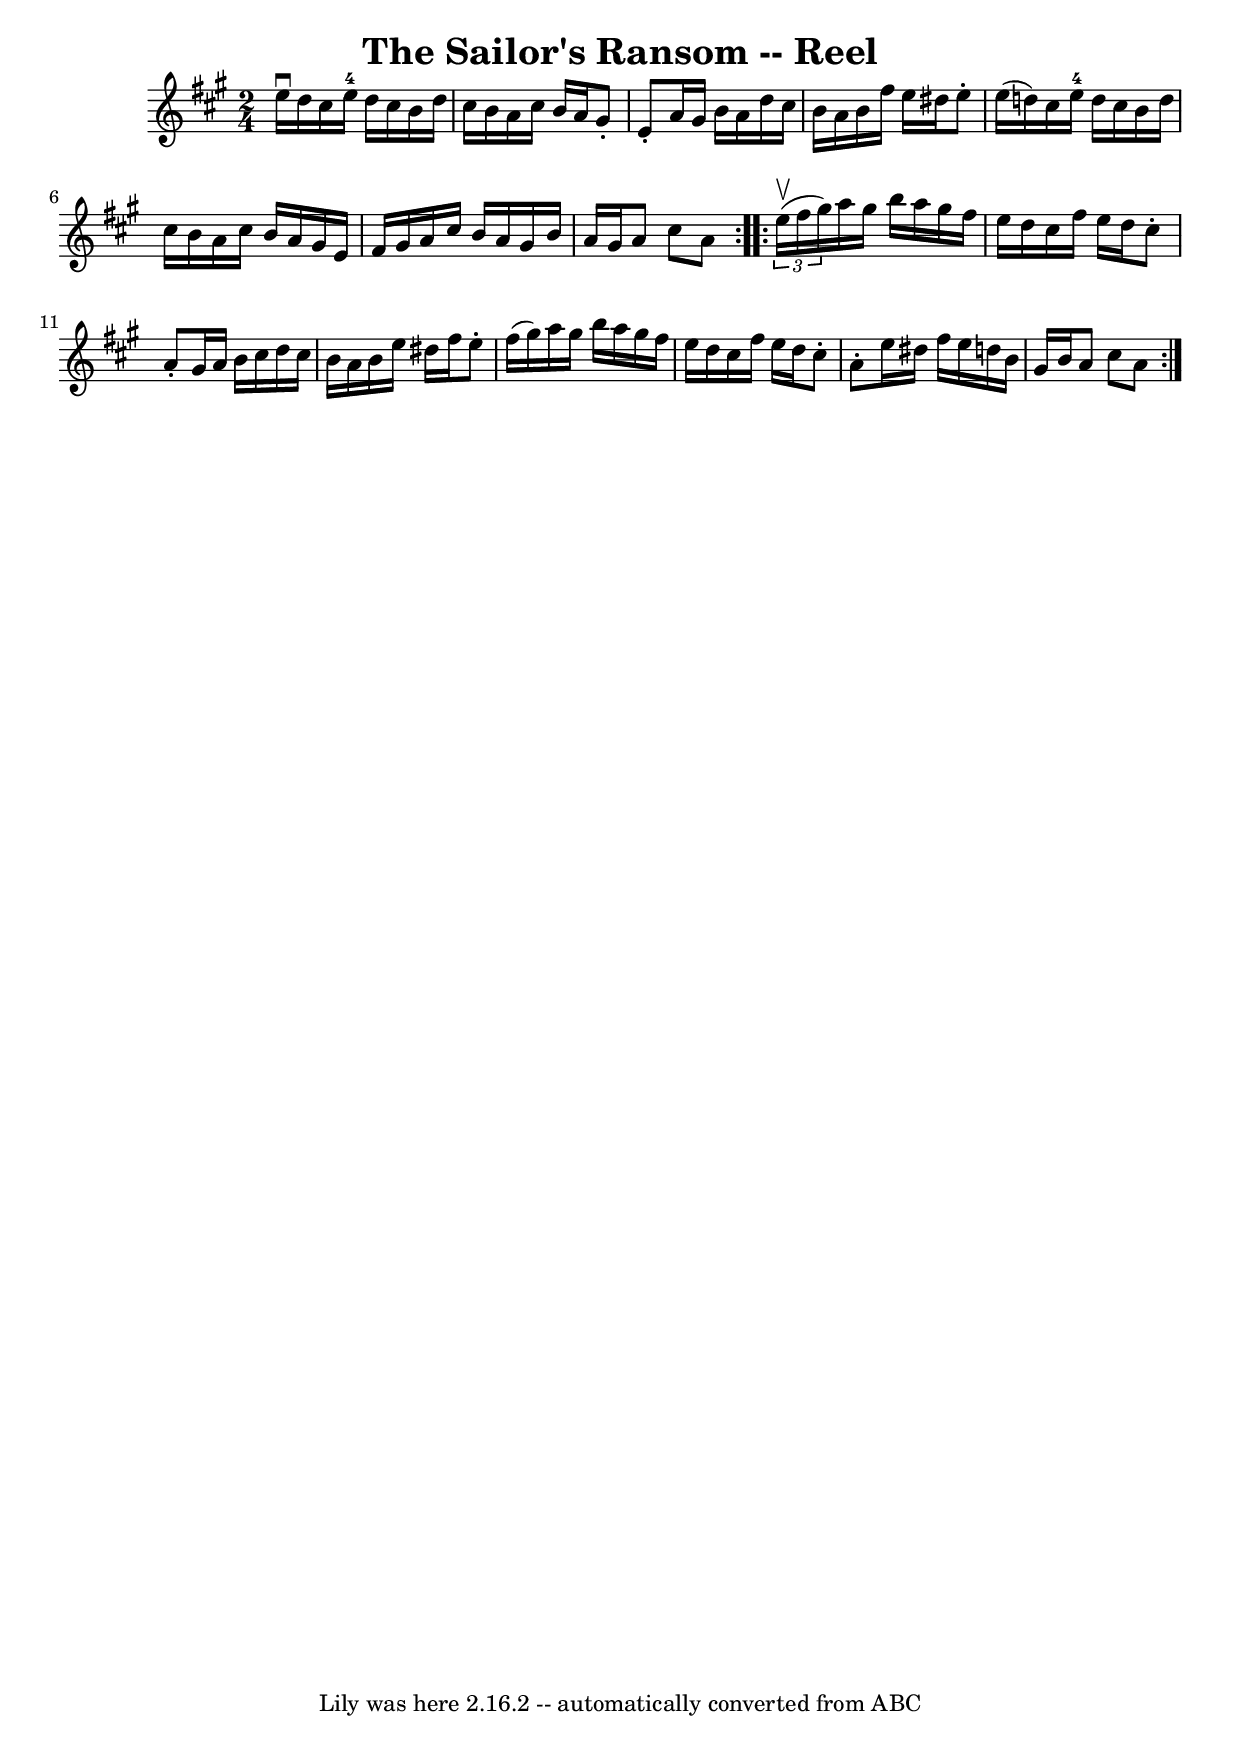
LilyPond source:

\version "2.7.40"
\include "Mammoth.ily"
\header {
	%% book = "Ryan's Mammoth Collection"
	crossRefNumber = "1"
	footnotes = "\\\\383"
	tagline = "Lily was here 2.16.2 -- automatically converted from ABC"
	title = "The Sailor's Ransom -- Reel"
}
voicedefault =  {


\repeat volta 2 {
\time 2/4 
\key a \major e''16^\downbow d''16  |
 cis''16    
e''16-4 d''16 cis''16 b'16 d''16 cis''16 b'16    |
   
a'16 cis''16 b'16 a'16 gis'8 -. e'8 -.   |
 a'16    
gis'16 b'16 a'16 d''16 cis''16 b'16 a'16    |
 b'16   
 fis''16 e''16 dis''16 e''8 -. e''16 (d''!16)   |
     
cis''16 e''16-4 d''16 cis''16 b'16 d''16 cis''16 b'16    
|
 a'16 cis''16 b'16 a'16 gis'16 e'16 fis'16    
gis'16    |
 a'16 cis''16 b'16 a'16 gis'16 b'16 a'16  
 gis'16    |
 a'8 cis''8 a'8    }     \repeat volta 2 {   
\times 2/3 { e''16^\upbow(fis''16 gis''16) } |
 a''16    
gis''16 b''16 a''16 gis''16 fis''16 e''16 d''16    |
   
cis''16 fis''16 e''16 d''16 cis''8 -. a'8 -.   |
 gis'16  
 a'16 b'16 cis''16 d''16 cis''16 b'16 a'16    |
   
b'16 e''16 dis''16 fis''16 e''8 -. fis''16 (gis''16)   
|
 a''16 gis''16 b''16 a''16 gis''16 fis''16 e''16  
 d''16    |
 cis''16 fis''16 e''16 d''16 cis''8 -. a'8 
-.   |
 e''16 dis''16 fis''16 e''16 d''!16 b'16    
gis'16 b'16    |
 a'8 cis''8 a'8    }   
}

\score{
    <<

	\context Staff="default"
	{
	    \voicedefault 
	}

    >>
	\layout {
	}
	\midi {}
}
